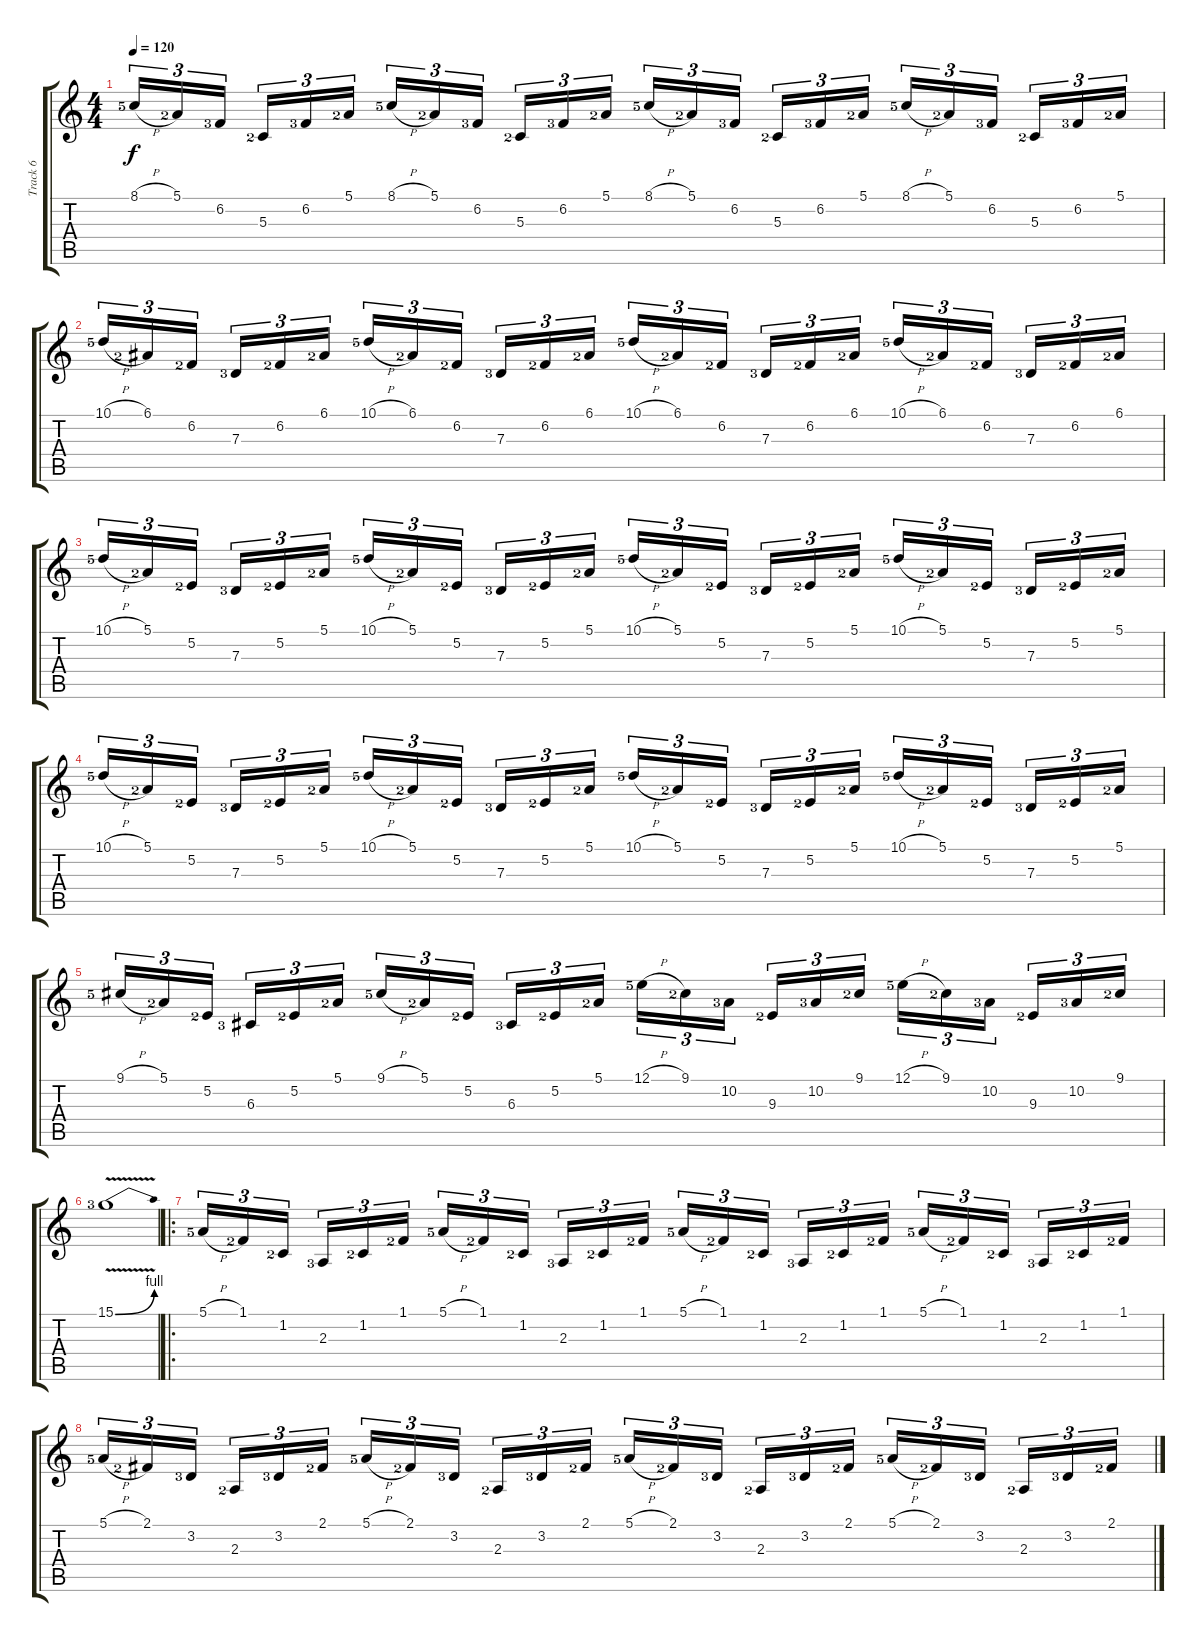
\track ("Track 6" "Track 6") {instrument harpsichord}
\staff {score tabs}
\tuning (E4 B3 G3 D3 A2 E2) {hide}
\ts (4 4)
\tempo 120
\clef g2
\ks c
8.1{h lf 5}.16{tu (3 2) dy f} 5.1{lf 2}.16{tu (3 2)} 6.2{lf 3}.16{tu (3 2) beam splitsecondary} 5.3{lf 2}.16{tu (3 2)} 6.2{lf 3}.16{tu (3 2)} 5.1{lf 2}.16{tu (3 2)} 8.1{h lf 5}.16{tu (3 2)} 5.1{lf 2}.16{tu (3 2)} 6.2{lf 3}.16{tu (3 2) beam splitsecondary} 5.3{lf 2}.16{tu (3 2)} 6.2{lf 3}.16{tu (3 2)} 5.1{lf 2}.16{tu (3 2)} 8.1{h lf 5}.16{tu (3 2)} 5.1{lf 2}.16{tu (3 2)} 6.2{lf 3}.16{tu (3 2) beam splitsecondary} 5.3{lf 2}.16{tu (3 2)} 6.2{lf 3}.16{tu (3 2)} 5.1{lf 2}.16{tu (3 2)} 8.1{h lf 5}.16{tu (3 2)} 5.1{lf 2}.16{tu (3 2)} 6.2{lf 3}.16{tu (3 2) beam splitsecondary} 5.3{lf 2}.16{tu (3 2)} 6.2{lf 3}.16{tu (3 2)} 5.1{lf 2}.16{tu (3 2)} |
10.1{h lf 5}.16{tu (3 2)} 6.1{lf 2}.16{tu (3 2)} 6.2{lf 2}.16{tu (3 2) beam splitsecondary} 7.3{lf 3}.16{tu (3 2)} 6.2{lf 2}.16{tu (3 2)} 6.1{lf 2}.16{tu (3 2)} 10.1{h lf 5}.16{tu (3 2)} 6.1{lf 2}.16{tu (3 2)} 6.2{lf 2}.16{tu (3 2) beam splitsecondary} 7.3{lf 3}.16{tu (3 2)} 6.2{lf 2}.16{tu (3 2)} 6.1{lf 2}.16{tu (3 2)} 10.1{h lf 5}.16{tu (3 2)} 6.1{lf 2}.16{tu (3 2)} 6.2{lf 2}.16{tu (3 2) beam splitsecondary} 7.3{lf 3}.16{tu (3 2)} 6.2{lf 2}.16{tu (3 2)} 6.1{lf 2}.16{tu (3 2)} 10.1{h lf 5}.16{tu (3 2)} 6.1{lf 2}.16{tu (3 2)} 6.2{lf 2}.16{tu (3 2) beam splitsecondary} 7.3{lf 3}.16{tu (3 2)} 6.2{lf 2}.16{tu (3 2)} 6.1{lf 2}.16{tu (3 2)} |
10.1{h lf 5}.16{tu (3 2)} 5.1{lf 2}.16{tu (3 2)} 5.2{lf 2}.16{tu (3 2) beam splitsecondary} 7.3{lf 3}.16{tu (3 2)} 5.2{lf 2}.16{tu (3 2)} 5.1{lf 2}.16{tu (3 2)} 10.1{h lf 5}.16{tu (3 2)} 5.1{lf 2}.16{tu (3 2)} 5.2{lf 2}.16{tu (3 2) beam splitsecondary} 7.3{lf 3}.16{tu (3 2)} 5.2{lf 2}.16{tu (3 2)} 5.1{lf 2}.16{tu (3 2)} 10.1{h lf 5}.16{tu (3 2)} 5.1{lf 2}.16{tu (3 2)} 5.2{lf 2}.16{tu (3 2) beam splitsecondary} 7.3{lf 3}.16{tu (3 2)} 5.2{lf 2}.16{tu (3 2)} 5.1{lf 2}.16{tu (3 2)} 10.1{h lf 5}.16{tu (3 2)} 5.1{lf 2}.16{tu (3 2)} 5.2{lf 2}.16{tu (3 2) beam splitsecondary} 7.3{lf 3}.16{tu (3 2)} 5.2{lf 2}.16{tu (3 2)} 5.1{lf 2}.16{tu (3 2)} |
10.1{h lf 5}.16{tu (3 2)} 5.1{lf 2}.16{tu (3 2)} 5.2{lf 2}.16{tu (3 2) beam splitsecondary} 7.3{lf 3}.16{tu (3 2)} 5.2{lf 2}.16{tu (3 2)} 5.1{lf 2}.16{tu (3 2)} 10.1{h lf 5}.16{tu (3 2)} 5.1{lf 2}.16{tu (3 2)} 5.2{lf 2}.16{tu (3 2) beam splitsecondary} 7.3{lf 3}.16{tu (3 2)} 5.2{lf 2}.16{tu (3 2)} 5.1{lf 2}.16{tu (3 2)} 10.1{h lf 5}.16{tu (3 2)} 5.1{lf 2}.16{tu (3 2)} 5.2{lf 2}.16{tu (3 2) beam splitsecondary} 7.3{lf 3}.16{tu (3 2)} 5.2{lf 2}.16{tu (3 2)} 5.1{lf 2}.16{tu (3 2)} 10.1{h lf 5}.16{tu (3 2)} 5.1{lf 2}.16{tu (3 2)} 5.2{lf 2}.16{tu (3 2) beam splitsecondary} 7.3{lf 3}.16{tu (3 2)} 5.2{lf 2}.16{tu (3 2)} 5.1{lf 2}.16{tu (3 2)} |
9.1{h lf 5}.16{tu (3 2)} 5.1{lf 2}.16{tu (3 2)} 5.2{lf 2}.16{tu (3 2) beam splitsecondary} 6.3{lf 3}.16{tu (3 2)} 5.2{lf 2}.16{tu (3 2)} 5.1{lf 2}.16{tu (3 2)} 9.1{h lf 5}.16{tu (3 2)} 5.1{lf 2}.16{tu (3 2)} 5.2{lf 2}.16{tu (3 2) beam splitsecondary} 6.3{lf 3}.16{tu (3 2)} 5.2{lf 2}.16{tu (3 2)} 5.1{lf 2}.16{tu (3 2)} 12.1{h lf 5}.16{tu (3 2)} 9.1{lf 2}.16{tu (3 2)} 10.2{lf 3}.16{tu (3 2) beam splitsecondary} 9.3{lf 2}.16{tu (3 2)} 10.2{lf 3}.16{tu (3 2)} 9.1{lf 2}.16{tu (3 2)} 12.1{h lf 5}.16{tu (3 2)} 9.1{lf 2}.16{tu (3 2)} 10.2{lf 3}.16{tu (3 2) beam splitsecondary} 9.3{lf 2}.16{tu (3 2)} 10.2{lf 3}.16{tu (3 2)} 9.1{lf 2}.16{tu (3 2)} |
15.1{be (bend 0 0 60 4) v lf 3}.1 |
\ro
5.1{h lf 5}.16{tu (3 2)} 1.1{lf 2}.16{tu (3 2)} 1.2{lf 2}.16{tu (3 2) beam splitsecondary} 2.3{lf 3}.16{tu (3 2)} 1.2{lf 2}.16{tu (3 2)} 1.1{lf 2}.16{tu (3 2)} 5.1{h lf 5}.16{tu (3 2)} 1.1{lf 2}.16{tu (3 2)} 1.2{lf 2}.16{tu (3 2) beam splitsecondary} 2.3{lf 3}.16{tu (3 2)} 1.2{lf 2}.16{tu (3 2)} 1.1{lf 2}.16{tu (3 2)} 5.1{h lf 5}.16{tu (3 2)} 1.1{lf 2}.16{tu (3 2)} 1.2{lf 2}.16{tu (3 2) beam splitsecondary} 2.3{lf 3}.16{tu (3 2)} 1.2{lf 2}.16{tu (3 2)} 1.1{lf 2}.16{tu (3 2)} 5.1{h lf 5}.16{tu (3 2)} 1.1{lf 2}.16{tu (3 2)} 1.2{lf 2}.16{tu (3 2) beam splitsecondary} 2.3{lf 3}.16{tu (3 2)} 1.2{lf 2}.16{tu (3 2)} 1.1{lf 2}.16{tu (3 2)} |
5.1{h lf 5}.16{tu (3 2)} 2.1{lf 2}.16{tu (3 2)} 3.2{lf 3}.16{tu (3 2) beam splitsecondary} 2.3{lf 2}.16{tu (3 2)} 3.2{lf 3}.16{tu (3 2)} 2.1{lf 2}.16{tu (3 2)} 5.1{h lf 5}.16{tu (3 2)} 2.1{lf 2}.16{tu (3 2)} 3.2{lf 3}.16{tu (3 2) beam splitsecondary} 2.3{lf 2}.16{tu (3 2)} 3.2{lf 3}.16{tu (3 2)} 2.1{lf 2}.16{tu (3 2)} 5.1{h lf 5}.16{tu (3 2)} 2.1{lf 2}.16{tu (3 2)} 3.2{lf 3}.16{tu (3 2) beam splitsecondary} 2.3{lf 2}.16{tu (3 2)} 3.2{lf 3}.16{tu (3 2)} 2.1{lf 2}.16{tu (3 2)} 5.1{h lf 5}.16{tu (3 2)} 2.1{lf 2}.16{tu (3 2)} 3.2{lf 3}.16{tu (3 2) beam splitsecondary} 2.3{lf 2}.16{tu (3 2)} 3.2{lf 3}.16{tu (3 2)} 2.1{lf 2}.16{tu (3 2)}
